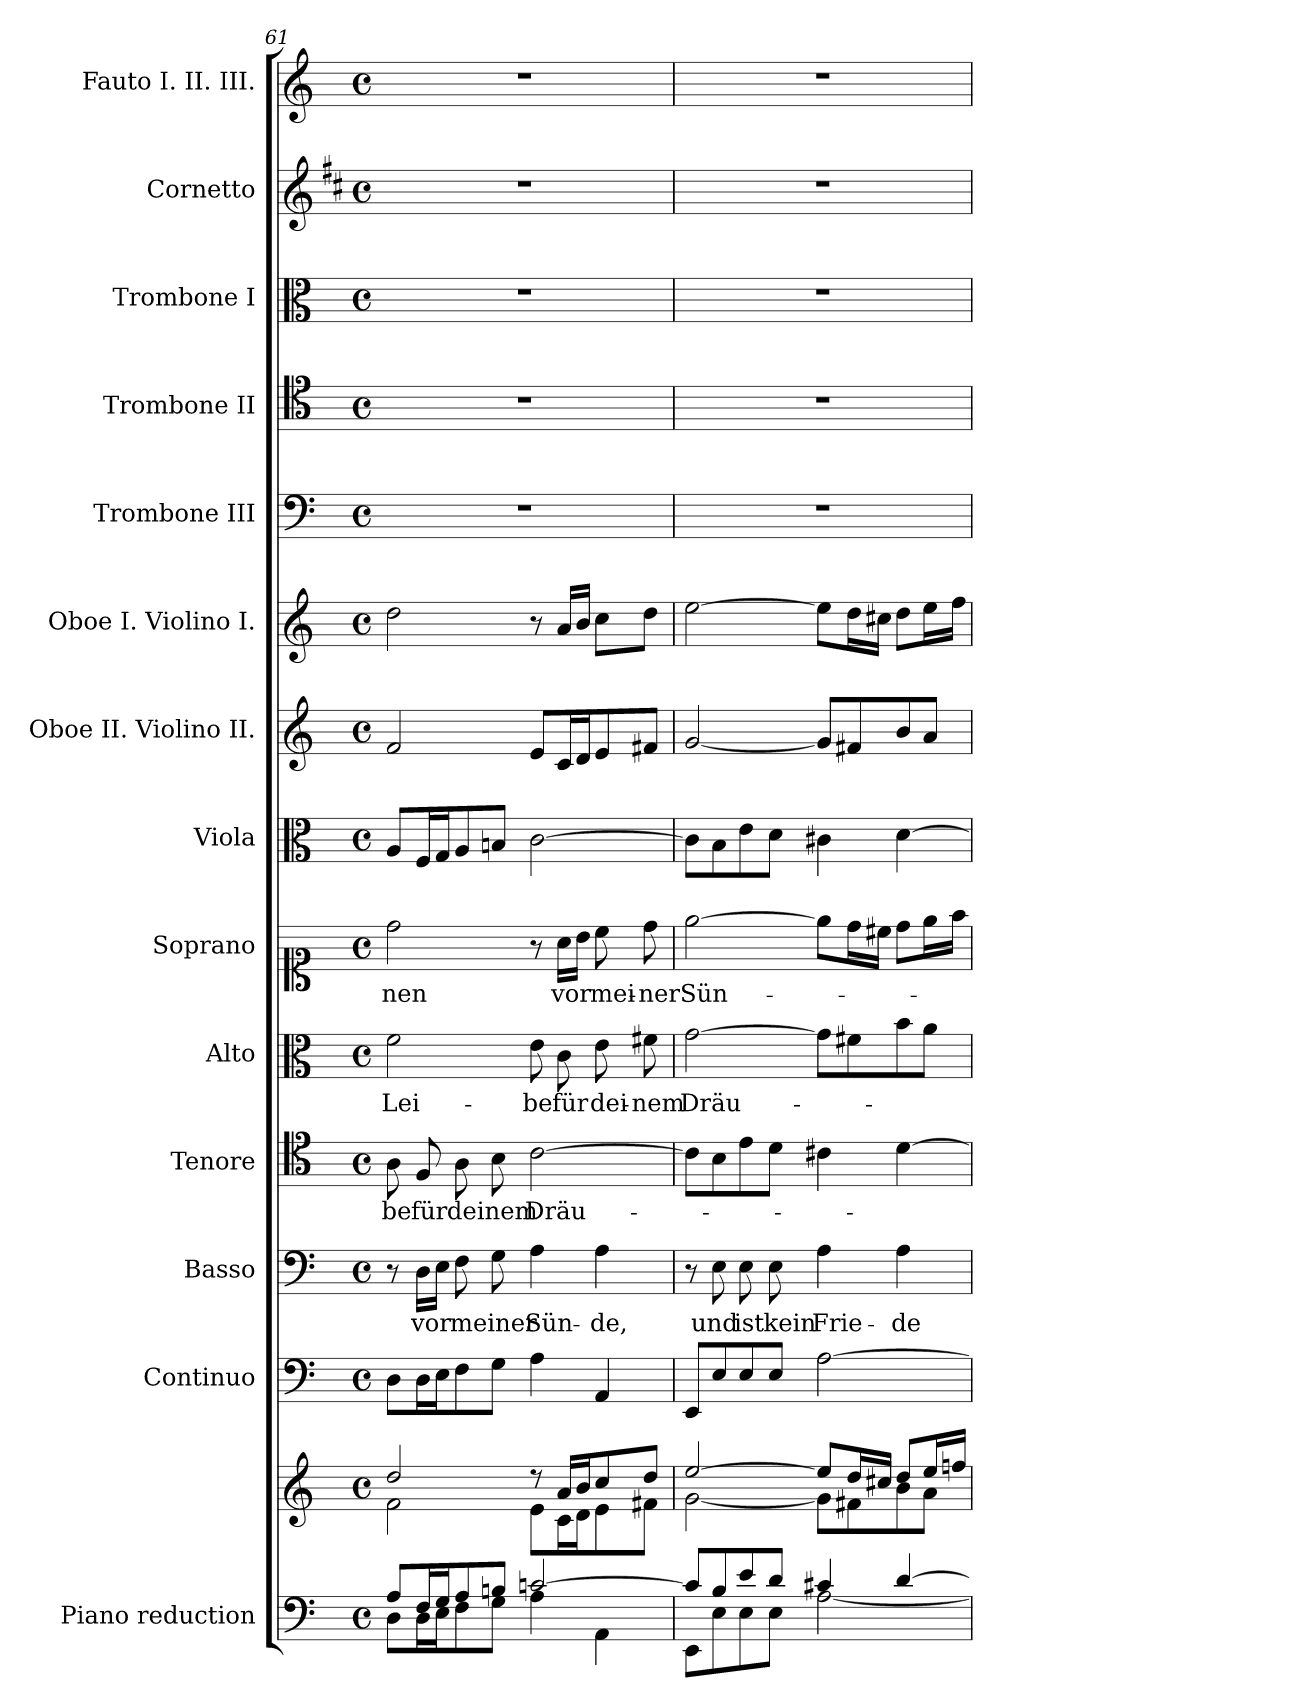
**kern	**kern	**kern	**kern	**text	**kern	**text	**kern	**text	**kern	**text	**kern	**kern	**kern	**kern	**kern	**kern	**kern	**kern
*part14	*part14	*part13	*part12	*part12	*part11	*part11	*part10	*part10	*part9	*part9	*part8	*part7	*part6	*part5	*part4	*part3	*part2	*part1
*staff15	*staff14	*staff13	*staff12	*staff12	*staff11	*staff11	*staff10	*staff10	*staff9	*staff9	*staff8	*staff7	*staff6	*staff5	*staff4	*staff3	*staff2	*staff1
*I"Piano reduction	*	*I"Continuo	*I"Basso	*	*I"Tenore	*	*I"Alto	*	*I"Soprano	*	*I"Viola	*I"Oboe II. Violino II.	*I"Oboe I. Violino I.	*I"Trombone III	*I"Trombone II	*I"Trombone I	*I"Cornetto	*I"Fauto I. II. III.
*I'Pno	*	*	*	*	*	*	*	*	*	*	*	*	*I'Ob	*I'Trb	*I'Trb	*I'Trb	*	*
*clefF4	*clefG2	*clefF4	*clefF4	*	*clefC4	*	*clefC3	*	*clefC1	*	*clefC3	*clefG2	*clefG2	*clefF4	*clefC4	*clefC3	*clefG2	*clefG2
*	*	*	*	*	*	*	*	*	*	*	*	*	*	*	*ITrd7c12	*ITrd7c12	*ITrd1c2	*
*k[]	*k[]	*k[]	*k[]	*	*k[]	*	*k[]	*	*k[]	*	*k[]	*k[]	*k[]	*k[]	*k[]	*k[]	*k[]	*k[]
*M4/4	*M4/4	*M4/4	*M4/4	*	*M4/4	*	*M4/4	*	*M4/4	*	*M4/4	*M4/4	*M4/4	*M4/4	*M4/4	*M4/4	*M4/4	*M4/4
*met(c)	*met(c)	*met(c)	*met(c)	*	*met(c)	*	*met(c)	*	*met(c)	*	*met(c)	*met(c)	*met(c)	*met(c)	*met(c)	*met(c)	*met(c)	*met(c)
=61	=61	=61	=61	=61	=61	=61	=61	=61	=61	=61	=61	=61	=61	=61	=61	=61	=61	=61
*^	*^	*	*	*	*	*	*	*	*	*	*	*	*	*	*	*	*	*
!	!	!	!	!	!	!	!	!LO:LY:b	!	!LO:LY:b	!	!LO:LY:b	!	!	!	!	!	!	!	!
8A/L	8D\L	2dd/	2f\	8D\L	8r	.	8A\	be	2f\	Lei-	2dd\	nen	8A/L	2f/	2dd\	1r	1r	1r	1r	1r
!	!	!	!	!	!	!LO:LY:b	!	!LO:LY:b	!	!	!	!	!	!	!	!	!	!	!	!
16F/L	16D\L	.	.	16D\L	16D\LL	vor	8F/	für	.	.	.	.	16F/L	.	.	.	.	.	.	.
16G/J	16E\J	.	.	16E\J	16E\JJ	.	.	.	.	.	.	.	16G/J	.	.	.	.	.	.	.
!	!	!	!	!	!	!LO:LY:b	!	!LO:LY:b	!	!	!	!	!	!	!	!	!	!	!	!
8A/	8F\	.	.	8F\	8F\	meiner	8A\	deinem	.	.	.	.	8A/	.	.	.	.	.	.	.
8Bn/J	8G\J	.	.	8G\J	8G\	.	8B\	.	.	.	.	.	8Bn/J	.	.	.	.	.	.	.
!	!	!	!	!	!	!LO:LY:b	!	!LO:LY:b	!	!LO:LY:b	!	!	!	!	!	!	!	!	!	!
[2cn/	4A\	8r	8e\L	4A\	4A\	Sün-	[2c\	Dräu-	8e\	be	8r	.	[2c\	8e/L	8r	.	.	.	.	.
!	!	!	!	!	!	!	!	!	!	!LO:LY:b	!	!LO:LY:b	!	!	!	!	!	!	!	!
.	.	16a/LL	16c\L	.	.	.	.	.	8c\	für	16a\LL	vor	.	16c/L	16a/LL	.	.	.	.	.
.	.	16b/J	16d\J	.	.	.	.	.	.	.	16b\JJ	.	.	16d/J	16b/JJ	.	.	.	.	.
!	!	!	!	!	!	!LO:LY:b	!	!	!	!LO:LY:b	!	!LO:LY:b	!	!	!	!	!	!	!	!
.	4AA\	8cc/	8e\	4AA/	4A\	de,	.	.	8e\	dei-	8cc\	mei-	.	8e/	8cc\L	.	.	.	.	.
!	!	!	!	!	!	!	!	!	!	!LO:LY:b	!	!LO:LY:b	!	!	!	!	!	!	!	!
.	.	8dd/J	8f#X\J	.	.	.	.	.	8f#X\	nem	8dd\	ner	.	8f#X/J	8dd\J	.	.	.	.	.
=62	=62	=62	=62	=62	=62	=62	=62	=62	=62	=62	=62	=62	=62	=62	=62	=62	=62	=62	=62	=62
!	!	!	!	!	!	!	!	!	!	!LO:LY:b	!	!LO:LY:b	!	!	!	!	!	!	!	!
8c/L]	8EE\L	[2ee/	[2g\	8EE/L	8r	.	8c\L]	.	[2g\	Dräu-	[2ee\	Sün-	8c\L]	[2g/	[2ee\	1r	1r	1r	1r	1r
!	!	!	!	!	!	!LO:LY:b	!	!	!	!	!	!	!	!	!	!	!	!	!	!
8B/	8E\	.	.	8E/	8E\	und	8B\	.	.	.	.	.	8B\	.	.	.	.	.	.	.
!	!	!	!	!	!	!LO:LY:b	!	!	!	!	!	!	!	!	!	!	!	!	!	!
8e/	8E\	.	.	8E/	8E\	ist	8e\	.	.	.	.	.	8e\	.	.	.	.	.	.	.
!	!	!	!	!	!	!LO:LY:b	!	!	!	!	!	!	!	!	!	!	!	!	!	!
8d/J	8E\J	.	.	8E/J	8E\	kein	8d\J	.	.	.	.	.	8d\J	.	.	.	.	.	.	.
!	!	!	!	!	!	!LO:LY:b	!	!	!	!	!	!	!	!	!	!	!	!	!	!
4c#X/	[2A\	8ee/L]	8g\L]	[2A\	4A\	Frie-	4c#X\	.	8g\L]	.	8ee\L]	.	4c#X\	8g/L]	8ee\L]	.	.	.	.	.
.	.	16dd/L	8f#X\	.	.	.	.	.	8f#X\	.	16dd\L	.	.	8f#X/	16dd\L	.	.	.	.	.
.	.	16cc#X/JJ	.	.	.	.	.	.	.	.	16cc#X\JJ	.	.	.	16cc#X\JJ	.	.	.	.	.
!	!	!	!	!	!	!LO:LY:b	!	!	!	!	!	!	!	!	!	!	!	!	!	!
[4d/	.	8dd/L	8b\	.	4A\	de	[4d\	.	8b\	.	8dd\L	.	[4d\	8b/	8dd\L	.	.	.	.	.
.	.	16ee/L	8a\J	.	.	.	.	.	8a\J	.	16ee\L	.	.	8a/J	16ee\L	.	.	.	.	.
.	.	16ffn/JJ	.	.	.	.	.	.	.	.	16ff\JJ	.	.	.	16ff\JJ	.	.	.	.	.
*v	*v	*	*	*	*	*	*	*	*	*	*	*	*	*	*	*	*	*	*	*
*	*v	*v	*	*	*	*	*	*	*	*	*	*	*	*	*	*	*	*	*
=	=	=	=	=	=	=	=	=	=	=	=	=	=	=	=	=	=	=
*-	*-	*-	*-	*-	*-	*-	*-	*-	*-	*-	*-	*-	*-	*-	*-	*-	*-	*-
